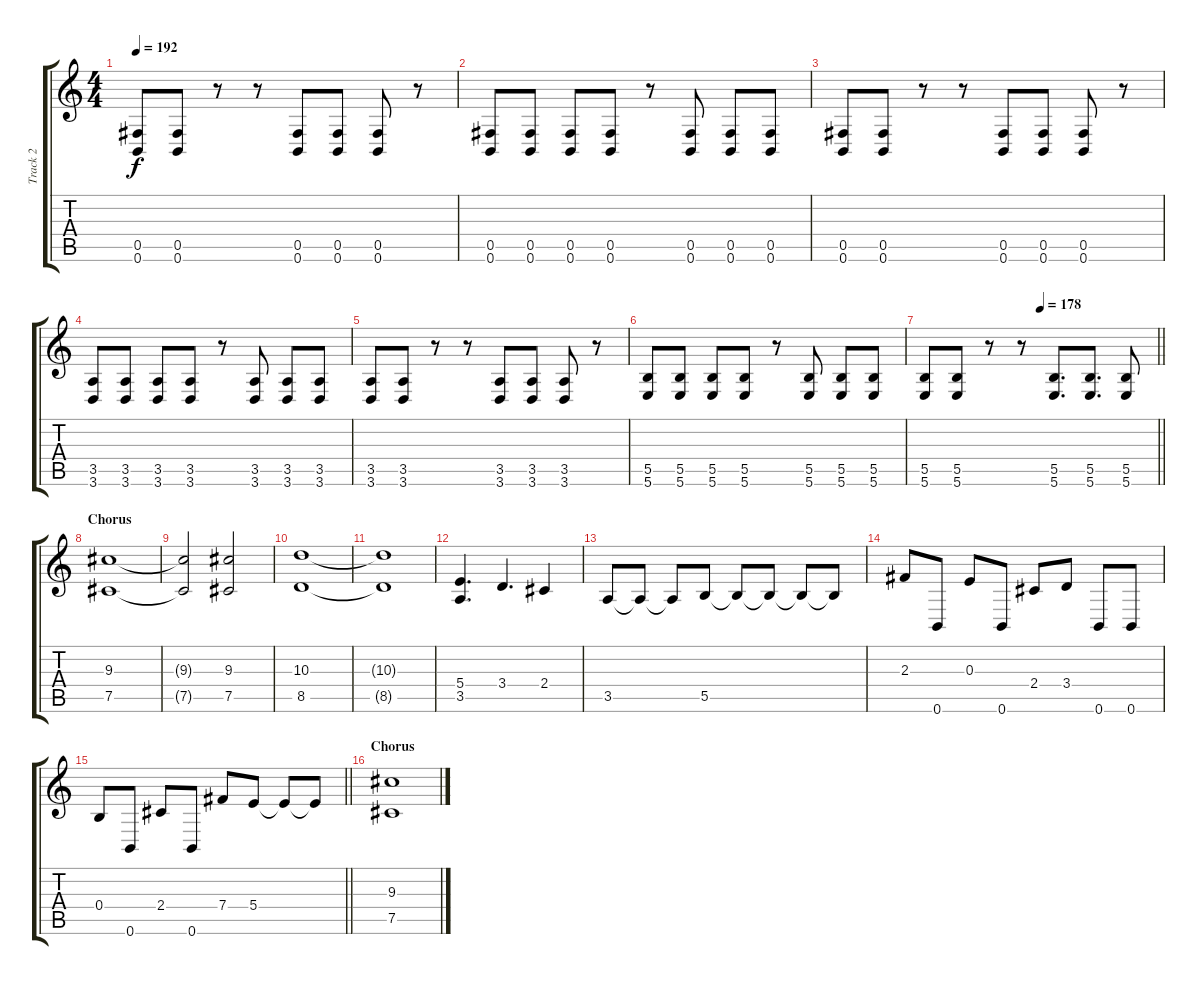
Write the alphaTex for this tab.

\track ("Track 2" "Track 2") {instrument distortionguitar}
\staff {score tabs}
\tuning (Db4 Ab3 E3 B2 Gb2 B1) {hide}
\ts (4 4)
\tempo 192
\clef g2
\ks c
(0.5 0.6).8{dy f} (0.5 0.6).8 r.8 r.8 (0.5 0.6).8 (0.5 0.6).8 (0.5 0.6).8 r.8 |
(0.5 0.6).8 (0.5 0.6).8 (0.5 0.6).8 (0.5 0.6).8 r.8 (0.5 0.6).8 (0.5 0.6).8 (0.5 0.6).8 |
(0.5 0.6).8 (0.5 0.6).8 r.8 r.8 (0.5 0.6).8 (0.5 0.6).8 (0.5 0.6).8 r.8 |
(3.5 3.6).8 (3.5 3.6).8 (3.5 3.6).8 (3.5 3.6).8 r.8 (3.5 3.6).8 (3.5 3.6).8 (3.5 3.6).8 |
(3.5 3.6).8 (3.5 3.6).8 r.8 r.8 (3.5 3.6).8 (3.5 3.6).8 (3.5 3.6).8 r.8 |
(5.5 5.6).8 (5.5 5.6).8 (5.5 5.6).8 (5.5 5.6).8 r.8 (5.5 5.6).8 (5.5 5.6).8 (5.5 5.6).8 |
\tempo (178 0.5)
\barLineRight lightlight
(5.5 5.6).8 (5.5 5.6).8 r.8 r.8 (5.5 5.6).8{d} (5.5 5.6).8{d} (5.5 5.6).8 |
\section ("" "Chorus")
(9.3 7.5).1 |
(9.3{t} 7.5{t}).2 (9.3 7.5).2 |
(10.3 8.5).1 |
(10.3{t} 8.5{t}).1 |
(5.4 3.5).4{d} 3.4.4{d} 2.4.4 |
3.5.8 3.5{t}.8 3.5{t}.8 5.5.8 5.5{t}.8 5.5{t}.8 5.5{t}.8 5.5{t}.8 |
2.3.8 0.6.8 0.3.8 0.6.8 2.4.8 3.4.8 0.6.8 0.6.8 |
\barLineRight lightlight
0.4.8 0.6.8 2.4.8 0.6.8 7.4.8 5.4.8 5.4{t}.8 5.4{t}.8 |
\section ("" "Chorus")
(9.3 7.5).1
